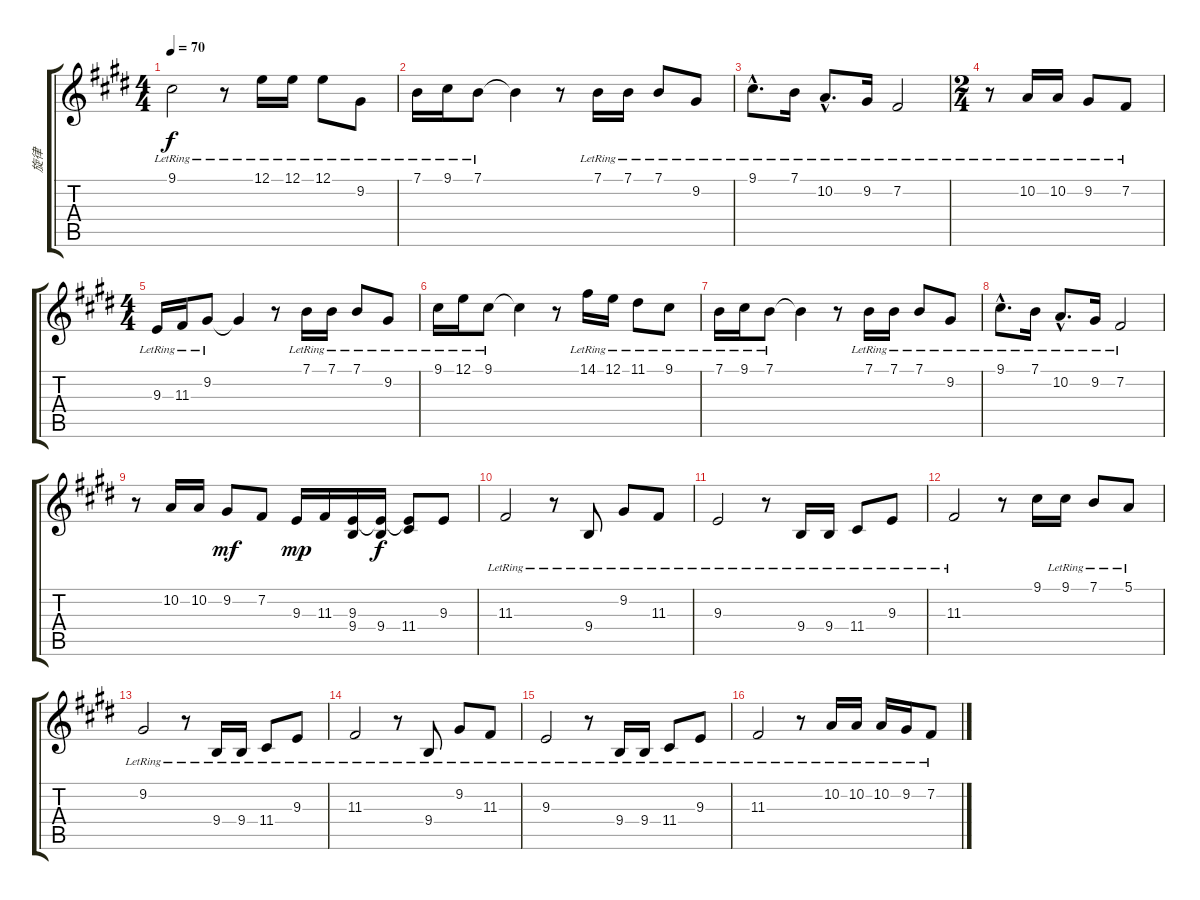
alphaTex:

\track ("旋律" "旋律") {instrument acousticgrandpiano}
\staff {score tabs}
\tuning (E4 B3 G3 D3 A2 E2) {hide}
\ts (4 4)
\tempo 70
\clef g2
\ks e
9.1{lr}.2{dy f} r.8 12.1{lr}.16 12.1{lr}.16 12.1{lr}.8 9.2{lr}.8 |
7.1{lr}.16 9.1{lr}.16 7.1{lr}.8 7.1{t}.4 r.8 7.1{lr}.16 7.1{lr}.16 7.1{lr}.8 9.2{lr}.8 |
9.1{hac lr}.8{d} 7.1{lr}.16 10.2{hac lr}.8{d} 9.2{lr}.16 7.2{lr}.2 |
\ts (2 4)
r.8 10.2{lr}.16 10.2{lr}.16 9.2{lr}.8 7.2{lr}.8 |
\ts (4 4)
9.3{lr}.16 11.3{lr}.16 9.2{lr}.8 9.2{t}.4 r.8 7.1{lr}.16 7.1{lr}.16 7.1{lr}.8 9.2{lr}.8 |
9.1{lr}.16 12.1{lr}.16 9.1{lr}.8 9.1{t}.4 r.8 14.1{lr}.16 12.1{lr}.16 11.1{lr}.8 9.1{lr}.8 |
7.1{lr}.16 9.1{lr}.16 7.1{lr}.8 7.1{t}.4 r.8 7.1{lr}.16 7.1{lr}.16 7.1{lr}.8 9.2{lr}.8 |
9.1{hac lr}.8{d} 7.1{lr}.16 10.2{hac lr}.8{d} 9.2{lr}.16 7.2{lr}.2 |
r.8 10.2.16 10.2.16 9.2.8{dy mf} 7.2.8 9.3.16{dy mp} 11.3.16 (9.3 9.4).16 (9.3{t} 9.4).16{dy f} (9.3{t} 11.4).8 9.3.8 |
11.3{lr}.2 r.8 9.4{lr}.8 9.2{lr}.8 11.3{lr}.8 |
9.3{lr}.2 r.8 9.4{lr}.16 9.4{lr}.16 11.4{lr}.8 9.3{lr}.8 |
11.3{lr}.2 r.8 9.1.16 9.1{lr}.16 7.1{lr}.8 5.1{lr}.8 |
9.2{lr}.2 r.8 9.4{lr}.16 9.4{lr}.16 11.4{lr}.8 9.3{lr}.8 |
11.3{lr}.2 r.8 9.4{lr}.8 9.2{lr}.8 11.3{lr}.8 |
9.3{lr}.2 r.8 9.4{lr}.16 9.4{lr}.16 11.4{lr}.8 9.3{lr}.8 |
11.3{lr}.2 r.8 10.2{lr}.16 10.2{lr}.16 10.2{lr}.16 9.2{lr}.16 7.2{lr}.8
